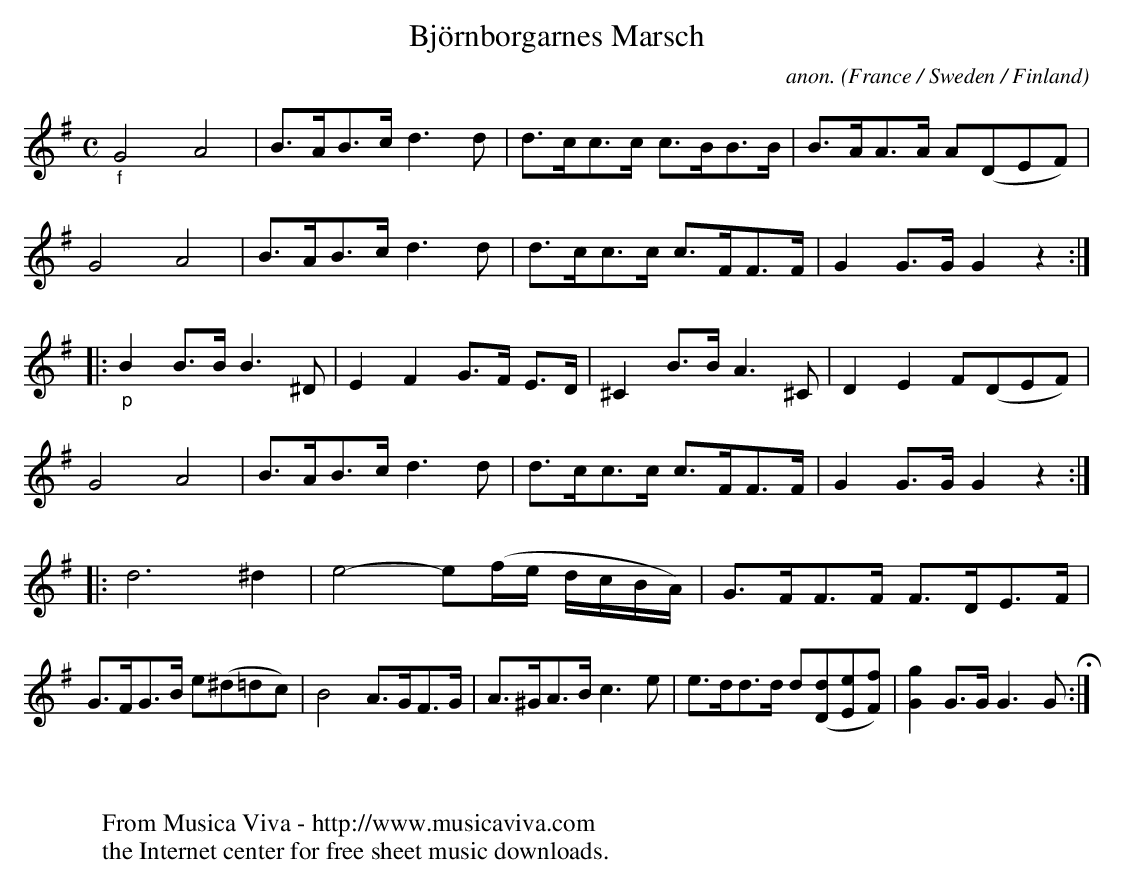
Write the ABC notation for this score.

X:1
T:Bj\"ornborgarnes Marsch
C:anon.
O:France / Sweden / Finland
M:C
L:1/8
K:G
"_f"G4A4|B>AB>c d3d|d>cc>c c>BB>B|B>AA>A A(DEF)|G4A4|B>AB>cd3d|d>cc>c c>FF>F|G2G>GG2z2::"_p"B2B>BB3^D|E2F2G>F E>D|^C2B>BA3^C|D2E2F(DEF)|G4A4|B>AB>c d3d|d>cc>c c>FF>F|G2G>GG2z2::d6^d2|e4-e(f/e/ d/c/B/A/)|G>FF>F F>DE>F|G>FG>B e(^d=dc)|B4A>GF>G|A>^GA>B c3e|e>dd>d d([Dd][Ee][Ff])|[G2g2]G>GG2>G2 H :|
W:
W:
W:  From Musica Viva - http://www.musicaviva.com
W:  the Internet center for free sheet music downloads.
